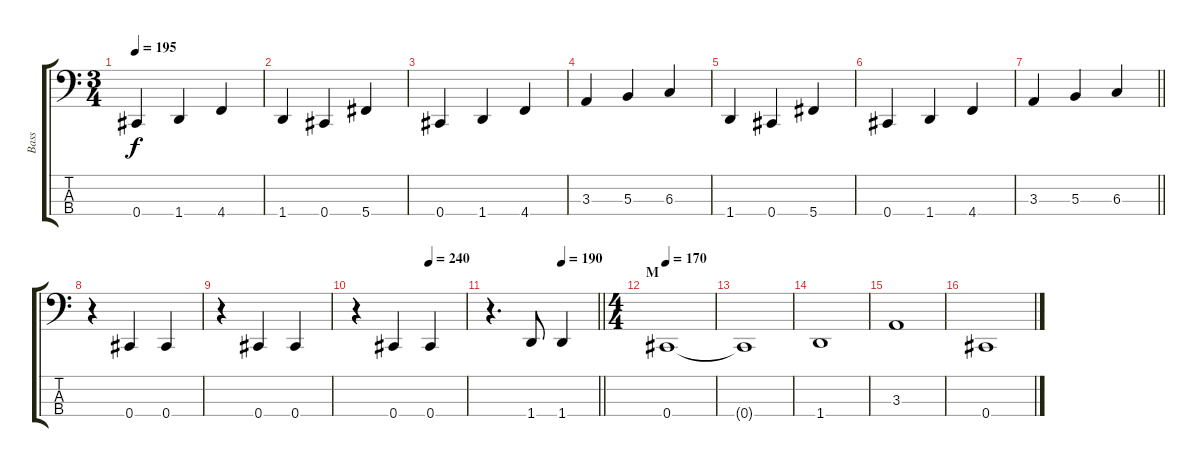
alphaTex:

\track ("Bass" "Bass") {instrument electricbassfinger}
\staff {score tabs}
\tuning (E2 B1 Gb1 Db1) {hide}
\ts (3 4)
\tempo 195
\clef f4
\ks c
0.4.4{dy f} 1.4.4 4.4.4 |
1.4.4 0.4.4 5.4.4 |
0.4.4 1.4.4 4.4.4 |
3.3.4 5.3.4 6.3.4 |
1.4.4 0.4.4 5.4.4 |
0.4.4 1.4.4 4.4.4 |
\barLineRight lightlight
3.3.4 5.3.4 6.3.4 |
\section ("" "")
r.4 0.4.4 0.4.4 |
r.4 0.4.4 0.4.4 |
\tempo (240 0.6666666666666666)
r.4 0.4.4 0.4.4 |
\tempo (190 0.6666666666666666)
\barLineRight lightlight
r.4{d} 1.4.8 1.4.4 |
\ts (4 4)
\section ("" "M")
\tempo 170
0.4.1 |
0.4{t}.1 |
1.4.1 |
3.3.1 |
0.4.1
